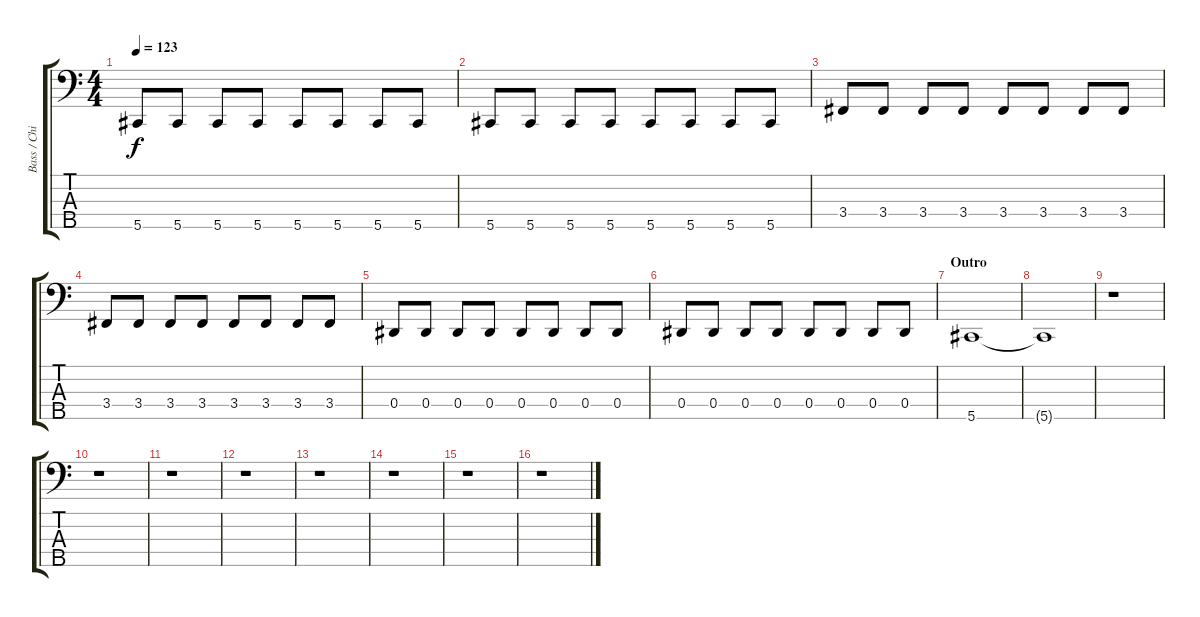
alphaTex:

\track ("Bass / Chi Cheng" "Bass / Chi") {instrument electricbassfinger}
\staff {score tabs}
\tuning (Gb2 Db2 Ab1 Eb1 Ab0) {hide}
\ts (4 4)
\tempo 123
\clef f4
\ks c
5.5.8{dy f} 5.5.8 5.5.8 5.5.8 5.5.8 5.5.8 5.5.8 5.5.8 |
5.5.8 5.5.8 5.5.8 5.5.8 5.5.8 5.5.8 5.5.8 5.5.8 |
3.4.8 3.4.8 3.4.8 3.4.8 3.4.8 3.4.8 3.4.8 3.4.8 |
3.4.8 3.4.8 3.4.8 3.4.8 3.4.8 3.4.8 3.4.8 3.4.8 |
0.4.8 0.4.8 0.4.8 0.4.8 0.4.8 0.4.8 0.4.8 0.4.8 |
0.4.8 0.4.8 0.4.8 0.4.8 0.4.8 0.4.8 0.4.8 0.4.8 |
\section ("" "Outro")
5.5.1 |
5.5{t}.1 |
r.1 |
r.1 |
r.1 |
r.1 |
r.1 |
r.1 |
r.1 |
r.1
